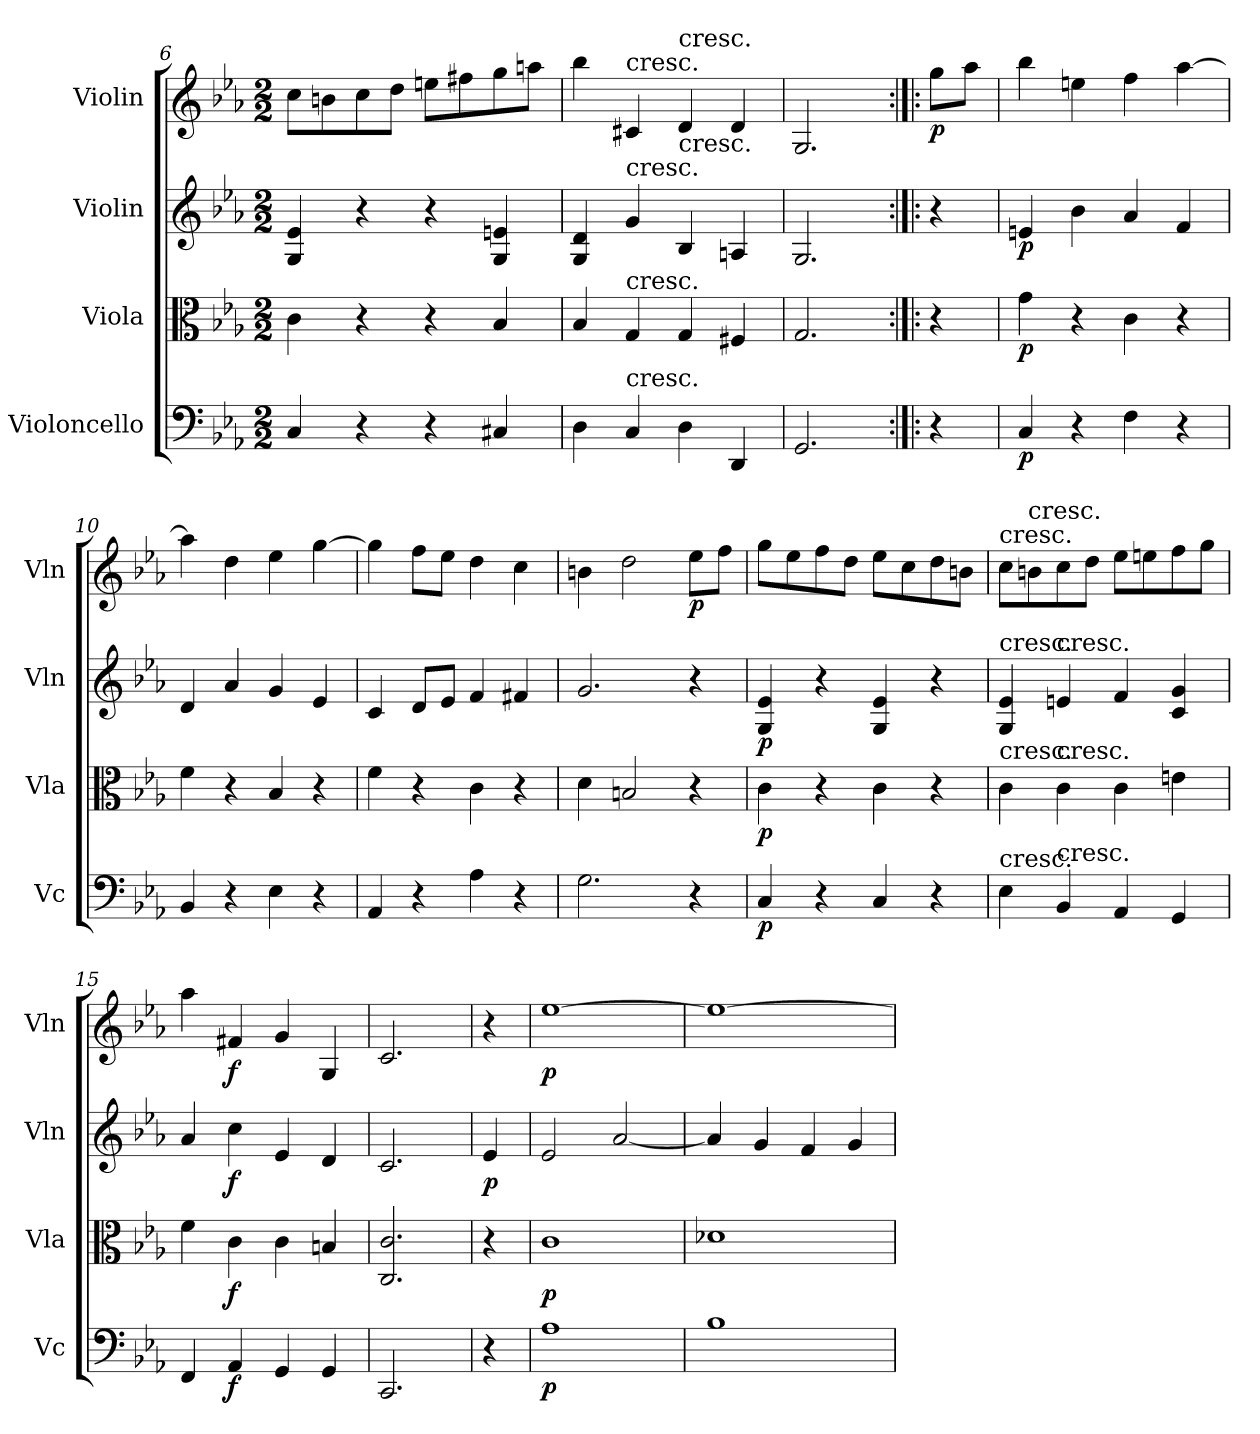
**kern	**dynam	**kern	**dynam	**kern	**dynam	**kern	**dynam
*part4	*part4	*part3	*part3	*part2	*part2	*part1	*part1
*staff4	*staff4	*staff3	*staff3	*staff2	*staff2	*staff1	*staff1
*I"Violoncello	*	*I"Viola	*	*I"Violin	*	*I"Violin	*
*I'Vc	*	*I'Vla	*	*I'Vln	*	*I'Vln	*
*clefF4	*	*clefC3	*	*clefG2	*	*clefG2	*
*k[b-e-a-]	*	*k[b-e-a-]	*	*k[b-e-a-]	*	*k[b-e-a-]	*
*c:	*	*c:	*	*c:	*	*c:	*
*M2/2	*	*M2/2	*	*M2/2	*	*M2/2	*
=6	=6	=6	=6	=6	=6	=6	=6
4C/	.	4c\	.	4G/ 4e-/	.	8cc\L	.
.	.	.	.	.	.	8bn\	.
4r	.	4r	.	4r	.	8cc\	.
.	.	.	.	.	.	8dd\J	.
4r	.	4r	.	4r	.	8een\L	.
.	.	.	.	.	.	8ff#X\	.
4C#X/	.	4B-/	.	4G/ 4en/	.	8gg\	.
.	.	.	.	.	.	8aan\J	.
=7	=7	=7	=7	=7	=7	=7	=7
4D\	.	4B-/	.	4G/ 4d/	.	4bb-\	.
!	!	!	!	!	!	!LO:TX:t=cresc.	!
!	!	!	!	!LO:TX:t=cresc.	!	!	!
!	!	!LO:TX:t=cresc.	!	!	!	!	!
!LO:TX:t=cresc.	!	!	!	!	!	!	!
4C/	.	4G/	.	4g/	.	4c#X/	.
!	!	!	!	!	!	!LO:TX:t=cresc.	!
!	!	!	!	!LO:TX:t=cresc.	!	!	!
4D\	.	4G/	.	4B-/	.	4d/	.
4DD/	.	4F#X/	.	4An/	.	4d/	.
=8	=8	=8	=8	=8	=8	=8	=8
2.GG/	.	2.G/	.	2.G/	.	2.G/	.
=:|!|:	=:|!|:	=:|!|:	=:|!|:	=:|!|:	=:|!|:	=:|!|:	=:|!|:
4r	.	4r	.	4r	.	8gg\L	p
.	.	.	.	.	.	8aa-\J	.
=9	=9	=9	=9	=9	=9	=9	=9
4C/	p	4g\	p	4en/	p	4bb-\	.
4r	.	4r	.	4b-\	.	4een\	.
4F\	.	4c\	.	4a-/	.	4ff\	.
4r	.	4r	.	4f/	.	[4aa-\	.
=10	=10	=10	=10	=10	=10	=10	=10
4BB-/	.	4f\	.	4d/	.	4aa-\]	.
4r	.	4r	.	4a-/	.	4dd\	.
4E-\	.	4B-/	.	4g/	.	4ee-\	.
4r	.	4r	.	4e-/	.	[4gg\	.
=11	=11	=11	=11	=11	=11	=11	=11
4AA-/	.	4f\	.	4c/	.	4gg\]	.
4r	.	4r	.	8d/L	.	8ff\L	.
.	.	.	.	8e-/J	.	8ee-\J	.
4A-\	.	4c\	.	4f/	.	4dd\	.
4r	.	4r	.	4f#X/	.	4cc\	.
=12	=12	=12	=12	=12	=12	=12	=12
2.G\	.	4d\	.	2.g/	.	4bn\	.
.	.	2Bn/	.	.	.	2dd\	.
4r	.	4r	.	4r	.	8ee-\L	p
.	.	.	.	.	.	8ff\J	.
=13	=13	=13	=13	=13	=13	=13	=13
4C/	p	4c\	p	4G/ 4e-/	p	8gg\L	.
.	.	.	.	.	.	8ee-\	.
4r	.	4r	.	4r	.	8ff\	.
.	.	.	.	.	.	8dd\J	.
4C/	.	4c\	.	4G/ 4e-/	.	8ee-\L	.
.	.	.	.	.	.	8cc\	.
4r	.	4r	.	4r	.	8dd\	.
.	.	.	.	.	.	8bn\J	.
=14	=14	=14	=14	=14	=14	=14	=14
!	!	!	!	!	!	!LO:TX:t=cresc.	!
!	!	!	!	!LO:TX:t=cresc.	!	!	!
!	!	!LO:TX:t=cresc.	!	!	!	!	!
!LO:TX:t=cresc.	!	!	!	!	!	!	!
4E-\	.	4c\	.	4G/ 4e-/	.	8cc\L	.
!	!	!	!	!	!	!LO:TX:t=cresc.	!
.	.	.	.	.	.	8bn\	.
!	!	!	!	!LO:TX:t=cresc.	!	!	!
!	!	!LO:TX:t=cresc.	!	!	!	!	!
!LO:TX:t=cresc.	!	!	!	!	!	!	!
4BB-/	.	4c\	.	4en/	.	8cc\	.
.	.	.	.	.	.	8dd\J	.
4AA-/	.	4c\	.	4f/	.	8ee-\L	.
.	.	.	.	.	.	8een\	.
4GG/	.	4en\	.	4c/ 4g/	.	8ff\	.
.	.	.	.	.	.	8gg\J	.
=15	=15	=15	=15	=15	=15	=15	=15
4FF/	.	4f\	.	4a-/	.	4aa-\	.
4AA-/	f	4c\	f	4cc\	f	4f#X/	f
4GG/	.	4c\	.	4e-/	.	4g/	.
4GG/	.	4Bn/	.	4d/	.	4G/	.
=16	=16	=16	=16	=16	=16	=16	=16
2.CC/	.	2.C/ 2.c/	.	2.c/	.	2.c/	.
=	=	=	=	=	=	=	=
4r	.	4r	.	4e-/	p	4r	.
=17	=17	=17	=17	=17	=17	=17	=17
1A-	p	1c	p	2e-/	.	[1ee-	p
.	.	.	.	[2a-/	.	.	.
=18	=18	=18	=18	=18	=18	=18	=18
1B-	.	1d-X	.	4a-/]	.	1ee-_	.
.	.	.	.	4g/	.	.	.
.	.	.	.	4f/	.	.	.
.	.	.	.	4g/	.	.	.
=	=	=	=	=	=	=	=
*-	*-	*-	*-	*-	*-	*-	*-
